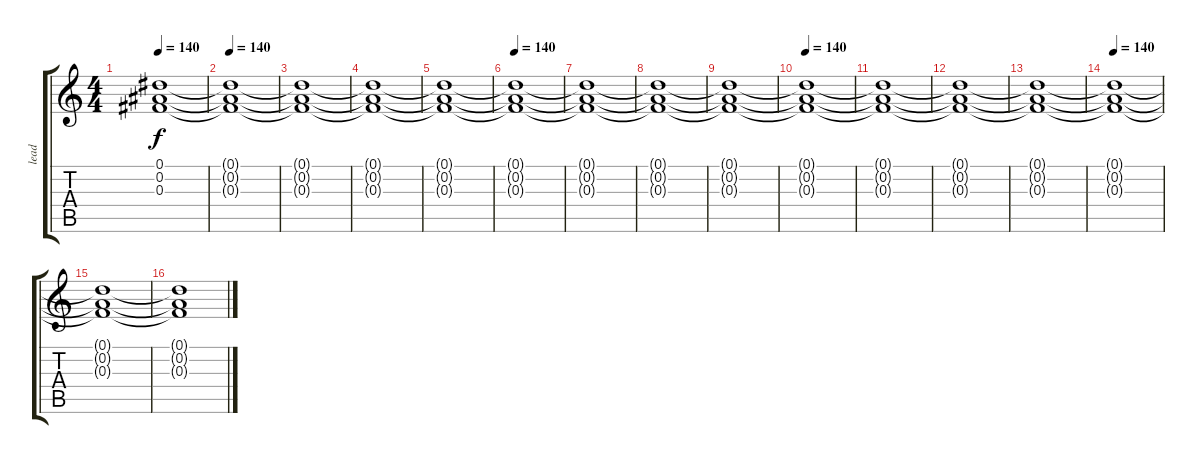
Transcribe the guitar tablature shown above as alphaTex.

\track ("lead" "lead") {instrument overdrivenguitar}
\staff {score tabs}
\tuning (Eb4 Bb3 Gb3 Db3 Ab2 Eb2) {hide}
\ts (4 4)
\tempo 140
\clef g2
\ks c
(0.1{t} 0.2{t} 0.3{t}).1{dy f} |
\tempo 140
(0.1{t} 0.2{t} 0.3{t}).1 |
(0.1{t} 0.2{t} 0.3{t}).1 |
(0.1{t} 0.2{t} 0.3{t}).1 |
(0.1{t} 0.2{t} 0.3{t}).1 |
\tempo 140
(0.1{t} 0.2{t} 0.3{t}).1 |
(0.1{t} 0.2{t} 0.3{t}).1 |
(0.1{t} 0.2{t} 0.3{t}).1 |
(0.1{t} 0.2{t} 0.3{t}).1 |
\tempo 140
(0.1{t} 0.2{t} 0.3{t}).1 |
(0.1{t} 0.2{t} 0.3{t}).1 |
(0.1{t} 0.2{t} 0.3{t}).1 |
(0.1{t} 0.2{t} 0.3{t}).1 |
\tempo 140
(0.1{t} 0.2{t} 0.3{t}).1 |
(0.1{t} 0.2{t} 0.3{t}).1 |
(0.1{t} 0.2{t} 0.3{t}).1
